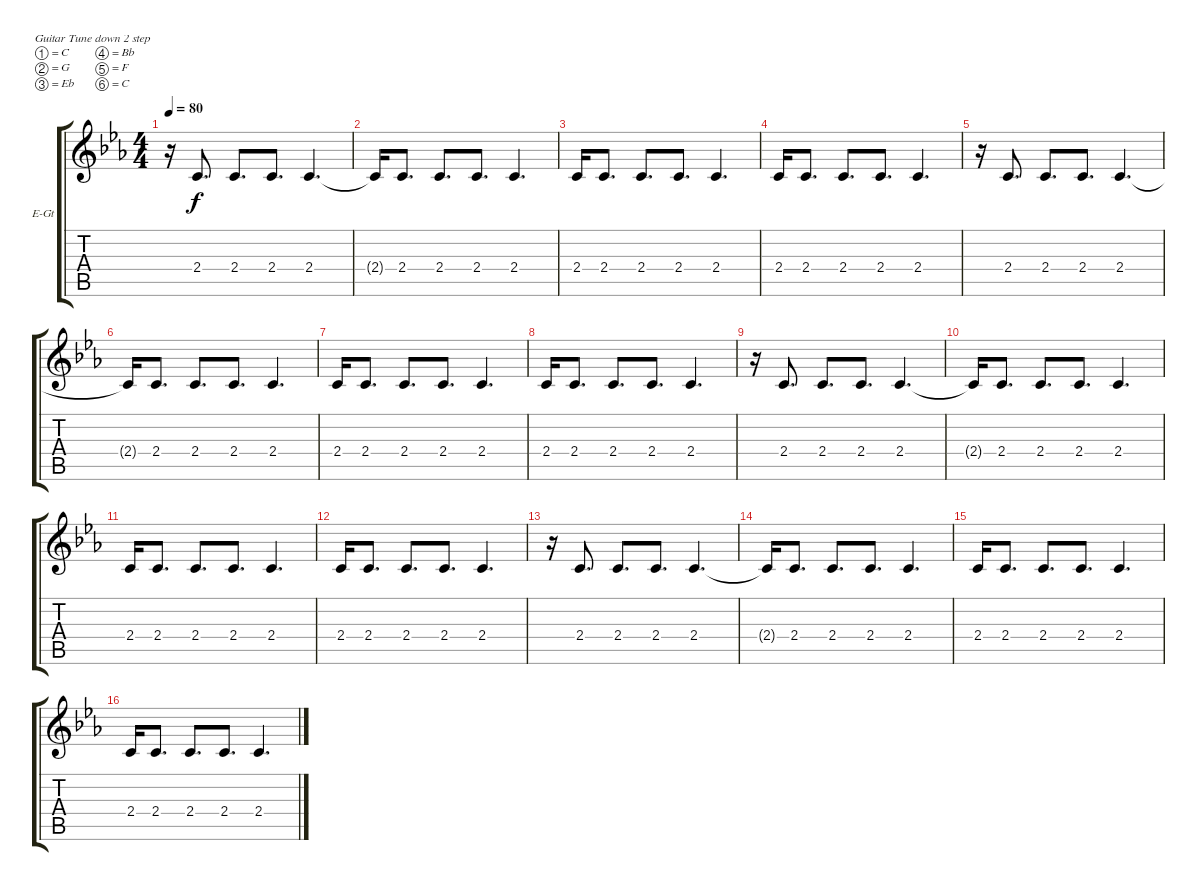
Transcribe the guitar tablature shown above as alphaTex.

\defaultSystemsLayout 4
\bracketExtendMode groupsimilarinstruments
\firstSystemTrackNameOrientation horizontal
\otherSystemsTrackNameOrientation horizontal
\track ("Electric Guitar" "E-Gt") {instrument overdrivenguitar}
\staff {score tabs}
\tuning (C4 G3 Eb3 Bb2 F2 C2)
\ts (4 4)
\tempo 80
\clef g2
\scale
0.358333
\ks cminor
r.16{dy f instrument overdrivenguitar} 2.4.8{d} 2.4.8{d} 2.4.8{d} 2.4.4{d} |
\scale
0.241667 2.4{t}.16 2.4.8{d} 2.4.8{d} 2.4.8{d} 2.4.4{d} |
\scale
0.2 2.4.16 2.4.8{d} 2.4.8{d} 2.4.8{d} 2.4.4{d} |
\scale
0.2 2.4.16 2.4.8{d} 2.4.8{d} 2.4.8{d} 2.4.4{d} |
\scale
0.279251 r.16 2.4.8{d} 2.4.8{d} 2.4.8{d} 2.4.4{d} |
\scale
0.271451 2.4{t}.16 2.4.8{d} 2.4.8{d} 2.4.8{d} 2.4.4{d} |
\scale
0.224649 2.4.16 2.4.8{d} 2.4.8{d} 2.4.8{d} 2.4.4{d} |
\scale
0.224649 2.4.16 2.4.8{d} 2.4.8{d} 2.4.8{d} 2.4.4{d} |
\scale
0.279251 r.16 2.4.8{d} 2.4.8{d} 2.4.8{d} 2.4.4{d} |
\scale
0.271451 2.4{t}.16 2.4.8{d} 2.4.8{d} 2.4.8{d} 2.4.4{d} |
\scale
0.224649 2.4.16 2.4.8{d} 2.4.8{d} 2.4.8{d} 2.4.4{d} |
\scale
0.224649 2.4.16 2.4.8{d} 2.4.8{d} 2.4.8{d} 2.4.4{d} |
\scale
0.279251 r.16 2.4.8{d} 2.4.8{d} 2.4.8{d} 2.4.4{d} |
\scale
0.271451 2.4{t}.16 2.4.8{d} 2.4.8{d} 2.4.8{d} 2.4.4{d} |
\scale
0.224649 2.4.16 2.4.8{d} 2.4.8{d} 2.4.8{d} 2.4.4{d} |
\scale
0.224649 2.4.16 2.4.8{d} 2.4.8{d} 2.4.8{d} 2.4.4{d}
